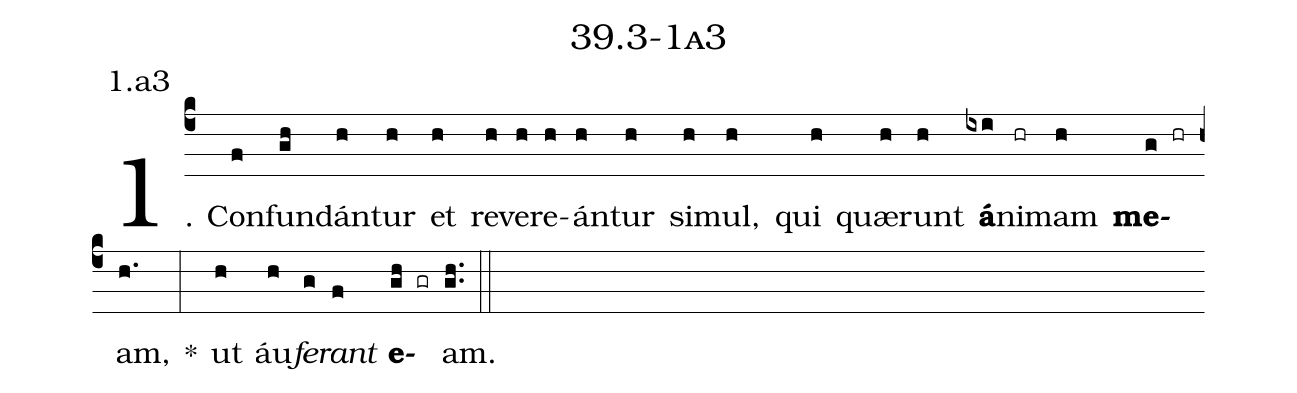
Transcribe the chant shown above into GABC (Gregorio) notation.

name: 39.3-1a3;
annotation: 1.a3;
%%
(c4)1. Con(f)fun(gh)dán(h)tur(h) et(h) re(h)ve(h)re(h)án(h)tur(h) si(h)mul,(h) qui(h) quæ(h)runt(h) <b>á</b>(ixi)ni(hr)mam(h) <b>me</b>(g hr)am,(h.) *(:) ut(h) áu(h)<i>fe</i>(g)<i>rant</i>(f) <b>e</b>(gh gr)am.(gh..) (::)


%E(h) u(h) o(g) u(f) a(gh) e.(gh..) (::)
